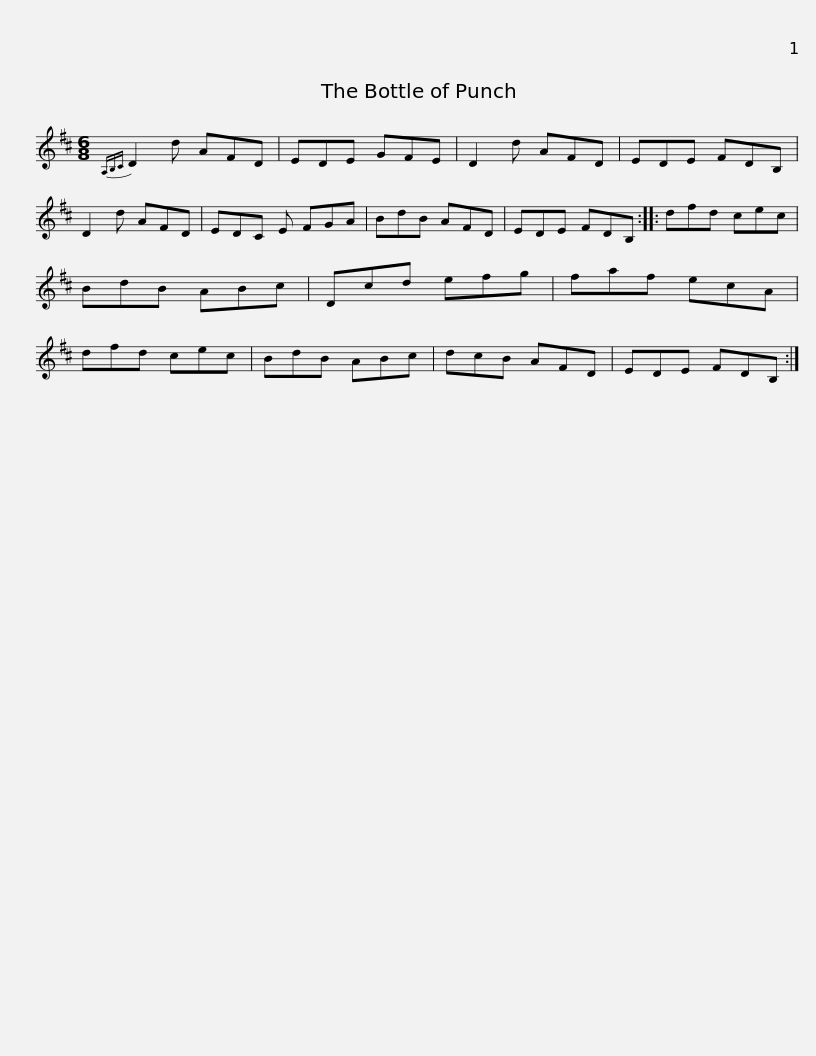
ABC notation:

X:1
L:1/8
M:6/8
I:linebreak $
K:D
V:1 treble
V:1
{A,B,C} D2 d AFD | EDE GFE | D2 d AFD | EDE FDB, | D2 d AFD | %5
 EDC E FGA | BdB AFD |$ EDE FDB, :: dfd cec | BdB ABc | %10
 Dcd efg | faf ecA | dfd cec | BdB ABc |$ dcB AFD | %15
 EDE FDB, :| %16
